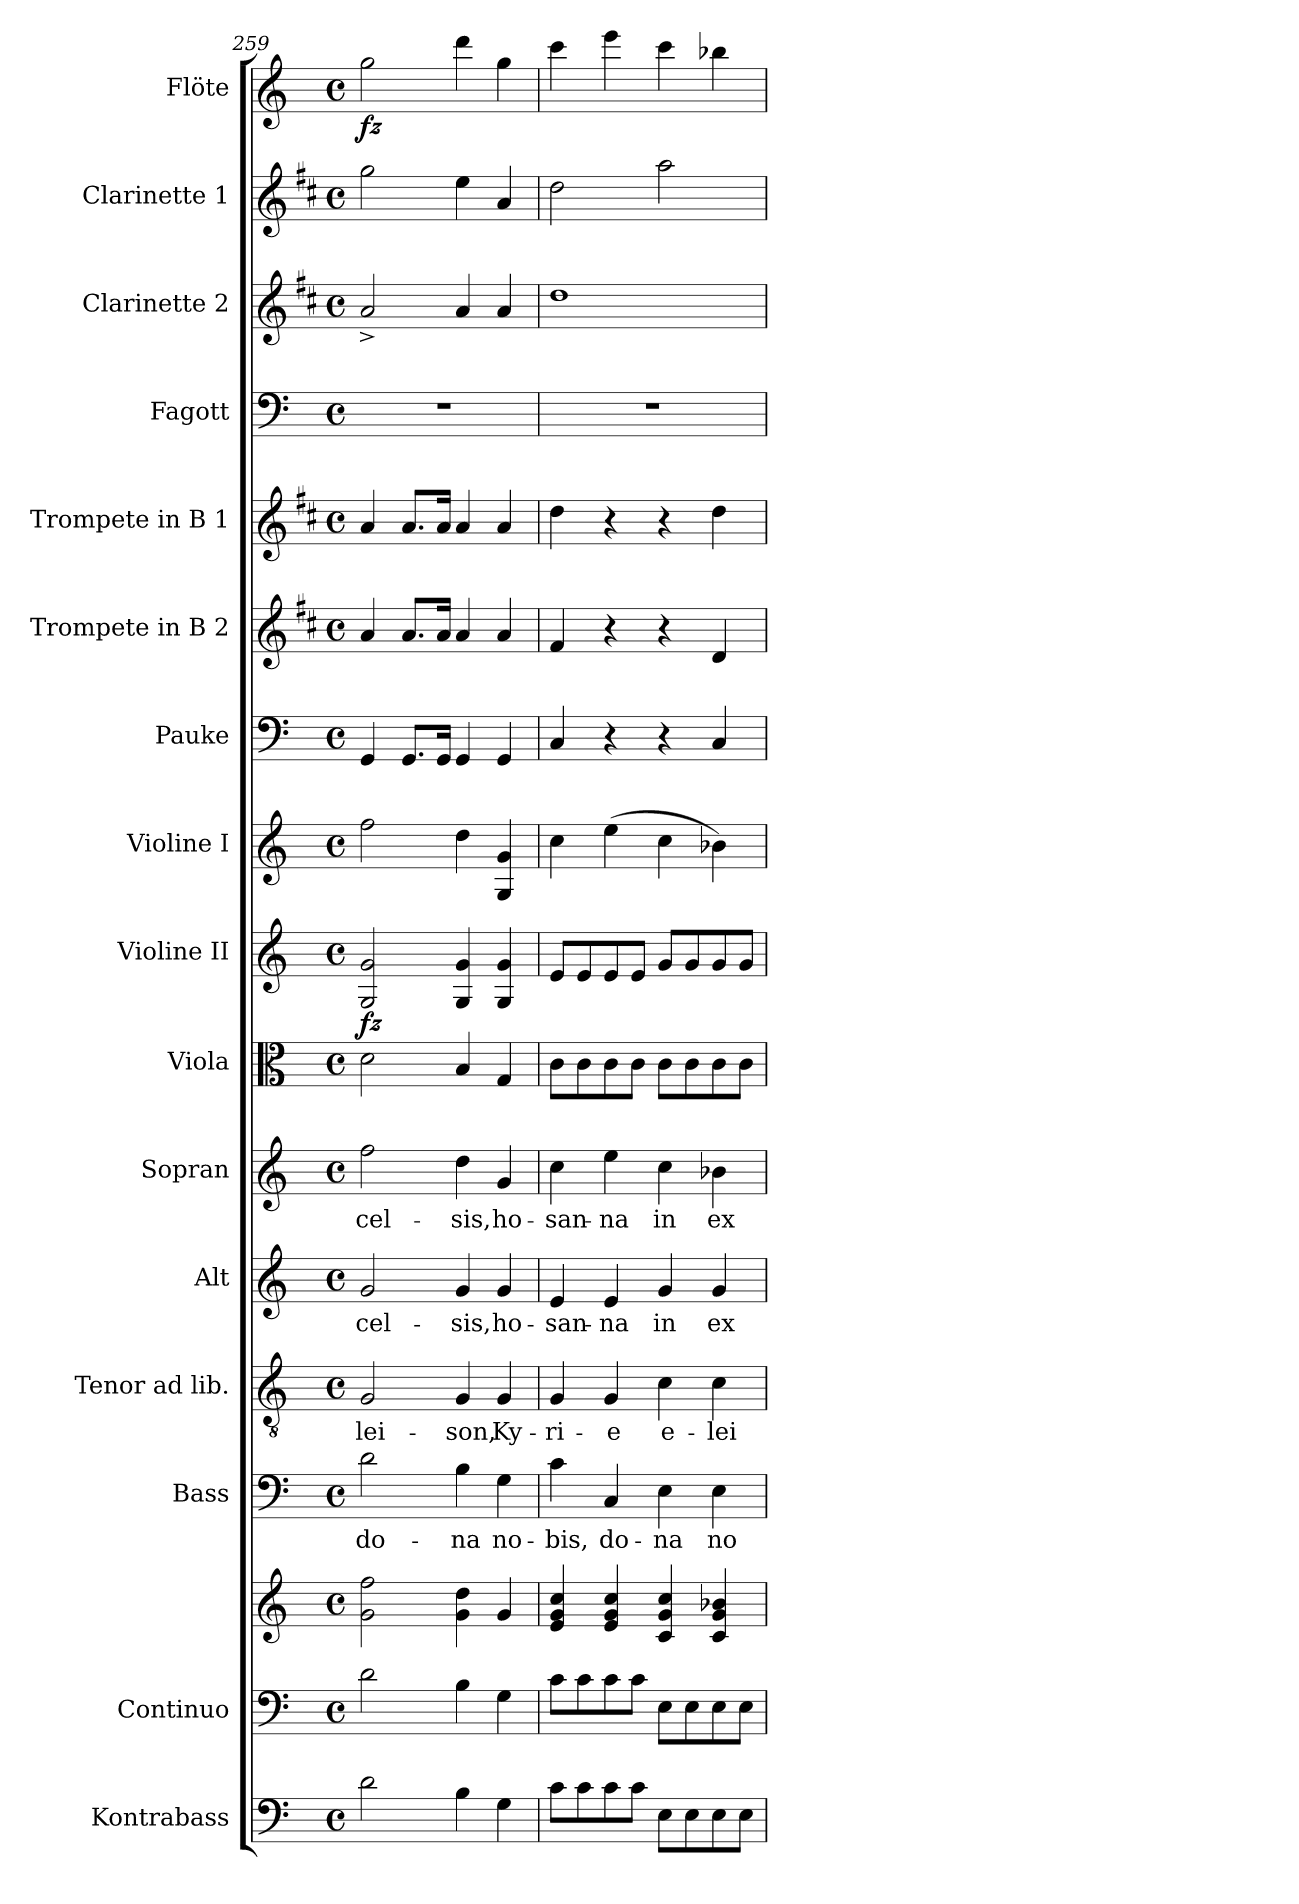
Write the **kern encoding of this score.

**kern	**kern	**kern	**kern	**text	**kern	**text	**kern	**text	**kern	**text	**kern	**kern	**dynam	**kern	**kern	**kern	**kern	**kern	**kern	**kern	**kern	**dynam
*part16	*part15	*part15	*part14	*part14	*part13	*part13	*part12	*part12	*part11	*part11	*part10	*part9	*part9	*part8	*part7	*part6	*part5	*part4	*part3	*part2	*part1	*part1
*staff17	*staff16	*staff15	*staff14	*staff14	*staff13	*staff13	*staff12	*staff12	*staff11	*staff11	*staff10	*staff9	*staff9	*staff8	*staff7	*staff6	*staff5	*staff4	*staff3	*staff2	*staff1	*staff1
*I"Kontrabass	*I"Continuo	*	*I"Bass	*	*I"Tenor ad lib.	*	*I"Alt	*	*I"Sopran	*	*I"Viola	*I"Violine II	*	*I"Violine I	*I"Pauke	*I"Trompete in B 2	*I"Trompete in B 1	*I"Fagott	*I"Clarinette 2	*I"Clarinette 1	*I"Flöte	*
*I'Kb.	*I'cont.	*	*I'B	*	*I'T	*	*I'A	*	*I'S	*	*I'Vla.	*I'Vl. II	*	*I'Vl. I	*I'Pk.	*	*	*I'Fg.	*I'Cl. 2	*I'Cl. 1	*I'Fl.	*
*clefF4	*clefF4	*clefG2	*clefF4	*	*clefGv2	*	*clefG2	*	*clefG2	*	*clefC3	*clefG2	*	*clefG2	*clefF4	*clefG2	*clefG2	*clefF4	*clefG2	*clefG2	*clefG2	*
*ITrd7c12	*	*	*	*	*	*	*	*	*	*	*	*	*	*	*	*ITrd1c2	*ITrd1c2	*	*ITrd1c2	*ITrd1c2	*	*
*k[]	*k[]	*k[]	*k[]	*	*k[]	*	*k[]	*	*k[]	*	*k[]	*k[]	*	*k[]	*k[]	*k[]	*k[]	*k[]	*k[]	*k[]	*k[]	*
*C:	*C:	*C:	*C:	*	*C:	*	*C:	*	*C:	*	*C:	*C:	*	*C:	*C:	*C:	*C:	*C:	*C:	*C:	*C:	*
*M4/4	*M4/4	*M4/4	*M4/4	*	*M4/4	*	*M4/4	*	*M4/4	*	*M4/4	*M4/4	*	*M4/4	*M4/4	*M4/4	*M4/4	*M4/4	*M4/4	*M4/4	*M4/4	*
*met(c)	*met(c)	*met(c)	*met(c)	*	*met(c)	*	*met(c)	*	*met(c)	*	*met(c)	*met(c)	*	*met(c)	*met(c)	*met(c)	*met(c)	*met(c)	*met(c)	*met(c)	*met(c)	*
=259	=259	=259	=259	=259	=259	=259	=259	=259	=259	=259	=259	=259	=259	=259	=259	=259	=259	=259	=259	=259	=259	=259
!	!	!	!	!LO:LY:b	!	!LO:LY:b	!	!LO:LY:b	!	!LO:LY:b	!	!	!LO:DY:b	!	!	!	!	!	!	!	!	!LO:DY:b
2D\	2d\	2g\ 2ff\	2d\	do-	2G/	-lei-	2g/	-cel-	2ff\	-cel-	2d\	2G/ 2g/	fz	2ff\	4GG/	4g/	4g/	1r	2g^</	2ff\	2gg\	fz
.	.	.	.	.	.	.	.	.	.	.	.	.	.	.	8.GG/L	8.g/L	8.g/L	.	.	.	.	.
.	.	.	.	.	.	.	.	.	.	.	.	.	.	.	16GG/Jk	16g/Jk	16g/Jk	.	.	.	.	.
!	!	!	!	!LO:LY:b	!	!LO:LY:b	!	!LO:LY:b	!	!LO:LY:b	!	!	!	!	!	!	!	!	!	!	!	!
4BB\	4B\	4g\ 4dd\	4B\	-na	4G/	-son,	4g/	-sis,	4dd\	-sis,	4B/	4G/ 4g/	.	4dd\	4GG/	4g/	4g/	.	4g/	4dd\	4ddd\	.
!	!	!	!	!LO:LY:b	!	!LO:LY:b	!	!LO:LY:b	!	!LO:LY:b	!	!	!	!	!	!	!	!	!	!	!	!
4GG\	4G\	4g/	4G\	no-	4G/	Ky-	4g/	ho-	4g/	ho-	4G/	4G/ 4g/	.	4G/ 4g/	4GG/	4g/	4g/	.	4g/	4g/	4gg\	.
=260	=260	=260	=260	=260	=260	=260	=260	=260	=260	=260	=260	=260	=260	=260	=260	=260	=260	=260	=260	=260	=260	=260
!	!	!	!	!LO:LY:b	!	!LO:LY:b	!	!LO:LY:b	!	!LO:LY:b	!	!	!	!	!	!	!	!	!	!	!	!
8C\L	8c\L	4e/ 4g/ 4cc/	4c\	-bis,	4G/	-ri-	4e/	-san-	4cc\	-san-	8c\L	8e/L	.	4cc\	4C/	4e/	4cc\	1r	1cc	2cc\	4ccc\	.
8C\	8c\	.	.	.	.	.	.	.	.	.	8c\	8e/	.	.	.	.	.	.	.	.	.	.
!	!	!	!	!LO:LY:b	!	!LO:LY:b	!	!LO:LY:b	!	!LO:LY:b	!	!	!	!	!	!	!	!	!	!	!	!
8C\	8c\	4e/ 4g/ 4cc/	4C/	do-	4G/	-e	4e/	-na	4ee\	-na	8c\	8e/	.	(>4ee\	4r	4r	4r	.	.	.	4eee\	.
8C\J	8c\J	.	.	.	.	.	.	.	.	.	8c\J	8e/J	.	.	.	.	.	.	.	.	.	.
!	!	!	!	!LO:LY:b	!	!LO:LY:b	!	!LO:LY:b	!	!LO:LY:b	!	!	!	!	!	!	!	!	!	!	!	!
8EE\L	8E\L	4c/ 4g/ 4cc/	4E\	-na	4c\	e-	4g/	in	4cc\	in	8c\L	8g/L	.	4cc\	4r	4r	4r	.	.	2gg\	4ccc\	.
8EE\	8E\	.	.	.	.	.	.	.	.	.	8c\	8g/	.	.	.	.	.	.	.	.	.	.
!	!	!	!	!LO:LY:b	!	!LO:LY:b	!	!LO:LY:b	!	!LO:LY:b	!	!	!	!	!	!	!	!	!	!	!	!
8EE\	8E\	4c/ 4g/ 4b-X/	4E\	no-	4c\	-lei-	4g/	ex-	4b-X\	ex-	8c\	8g/	.	4b-X\)	4C/	4c/	4cc\	.	.	.	4bb-X\	.
8EE\J	8E\J	.	.	.	.	.	.	.	.	.	8c\J	8g/J	.	.	.	.	.	.	.	.	.	.
=	=	=	=	=	=	=	=	=	=	=	=	=	=	=	=	=	=	=	=	=	=	=
*-	*-	*-	*-	*-	*-	*-	*-	*-	*-	*-	*-	*-	*-	*-	*-	*-	*-	*-	*-	*-	*-	*-
